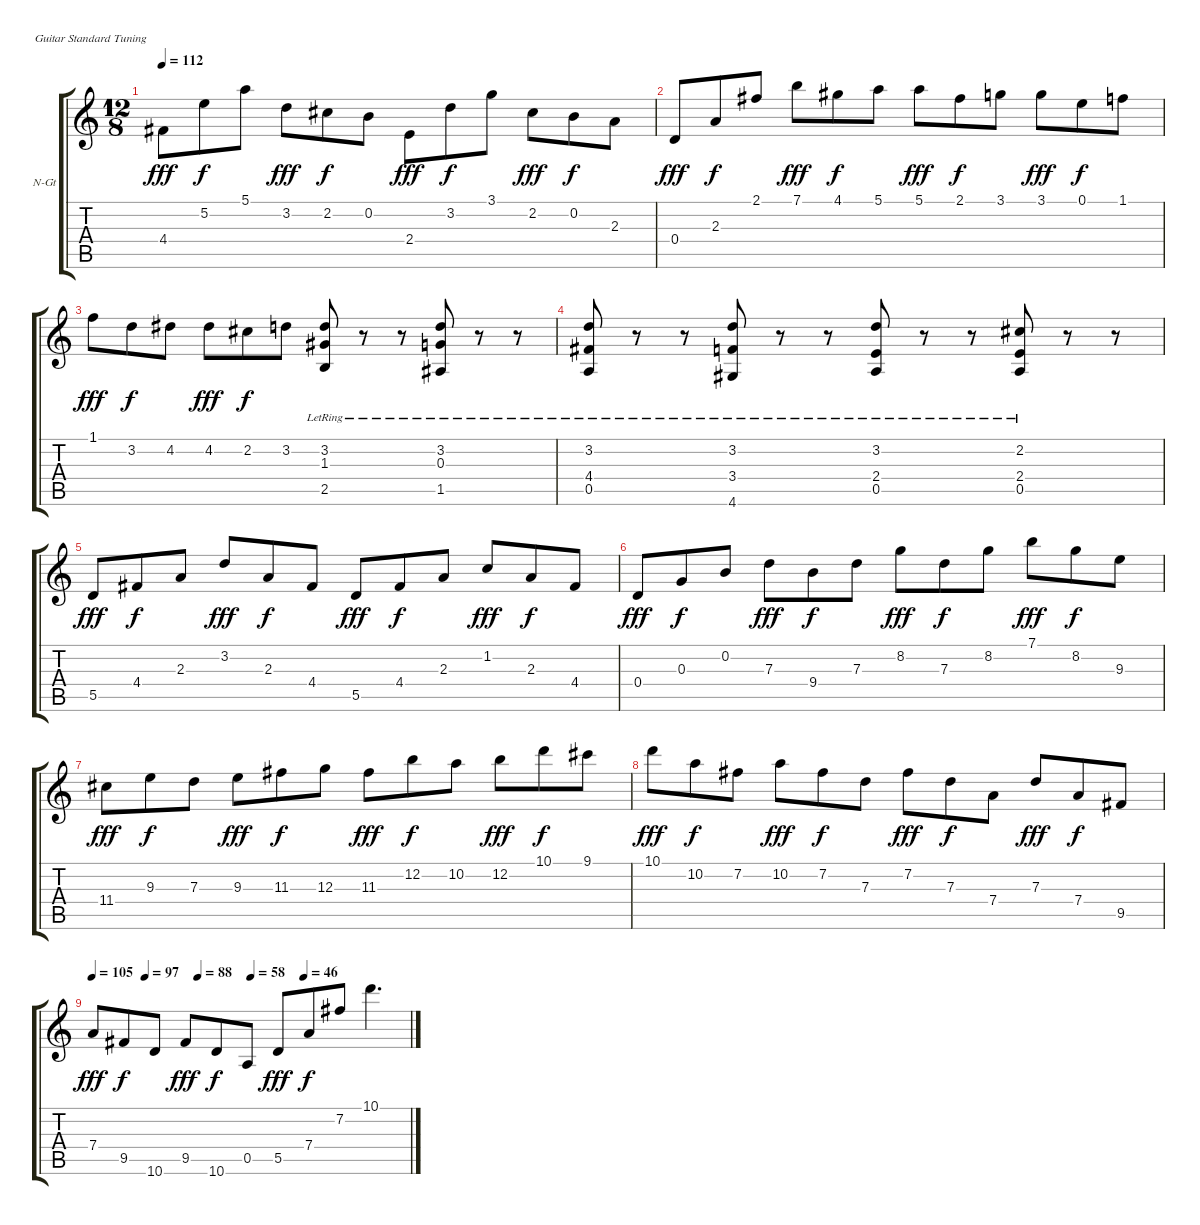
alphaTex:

\bracketExtendMode groupsimilarinstruments
\firstSystemTrackNameOrientation horizontal
\otherSystemsTrackNameOrientation horizontal
\track ("BWV 1012  Preludio" "N-Gt") {instrument acousticguitarnylon}
\staff {score tabs}
\tuning (E4 B3 G3 D3 A2 E2)
\ts (12 8)
\tempo 112
\clef g2
\ks c
4.4.8{dy fff} 5.2.8{dy f} 5.1.8 3.2.8{dy fff} 2.2.8{dy f} 0.2.8 2.4.8{dy fff} 3.2.8{dy f} 3.1.8 2.2.8{dy fff} 0.2.8{dy f} 2.3.8 |
0.4.8{dy fff} 2.3.8{dy f} 2.1.8 7.1.8{dy fff} 4.1.8{dy f} 5.1.8 5.1.8{dy fff} 2.1.8{dy f} 3.1.8 3.1.8{dy fff} 0.1.8{dy f} 1.1.8 |
1.1.8{dy fff} 3.2.8{dy f} 4.2.8 4.2.8{dy fff} 2.2.8{dy f} 3.2.8 (3.2{lr} 1.3{lr} 2.5{lr}).8 r.8 r.8 (3.2{lr} 0.3{lr} 1.5{lr}).8 r.8 r.8 |
(3.2{lr} 4.4{lr} 0.5{lr}).8 r.8 r.8 (3.2{lr} 3.4{lr} 4.6{lr}).8 r.8 r.8 (3.2{lr} 2.4{lr} 0.5{lr}).8 r.8 r.8 (2.2{lr} 2.4{lr} 0.5{lr}).8 r.8 r.8 |
5.5.8{dy fff} 4.4.8{dy f} 2.3.8 3.2.8{dy fff} 2.3.8{dy f} 4.4.8 5.5.8{dy fff} 4.4.8{dy f} 2.3.8 1.2.8{dy fff} 2.3.8{dy f} 4.4.8 |
0.4.8{dy fff} 0.3.8{dy f} 0.2.8 7.3.8{dy fff} 9.4.8{dy f} 7.3.8 8.2.8{dy fff} 7.3.8{dy f} 8.2.8 7.1.8{dy fff} 8.2.8{dy f} 9.3.8 |
11.4.8{dy fff} 9.3.8{dy f} 7.3.8 9.3.8{dy fff} 11.3.8{dy f} 12.3.8 11.3.8{dy fff} 12.2.8{dy f} 10.2.8 12.2.8{dy fff} 10.1.8{dy f} 9.1.8 |
10.1.8{dy fff} 10.2.8{dy f} 7.2.8 10.2.8{dy fff} 7.2.8{dy f} 7.3.8 7.2.8{dy fff} 7.3.8{dy f} 7.4.8 7.3.8{dy fff} 7.4.8{dy f} 9.5.8 |
\tempo 105
\tempo (97 0.166667)
\tempo (88 0.333333)
\tempo (58 0.5)
\tempo (46 0.666667)
7.4.8{dy fff} 9.5.8{dy f} 10.6.8 9.5.8{dy fff} 10.6.8{dy f} 0.5.8 5.5.8{dy fff} 7.4.8{dy f} 7.2.8 10.1.4{d}
